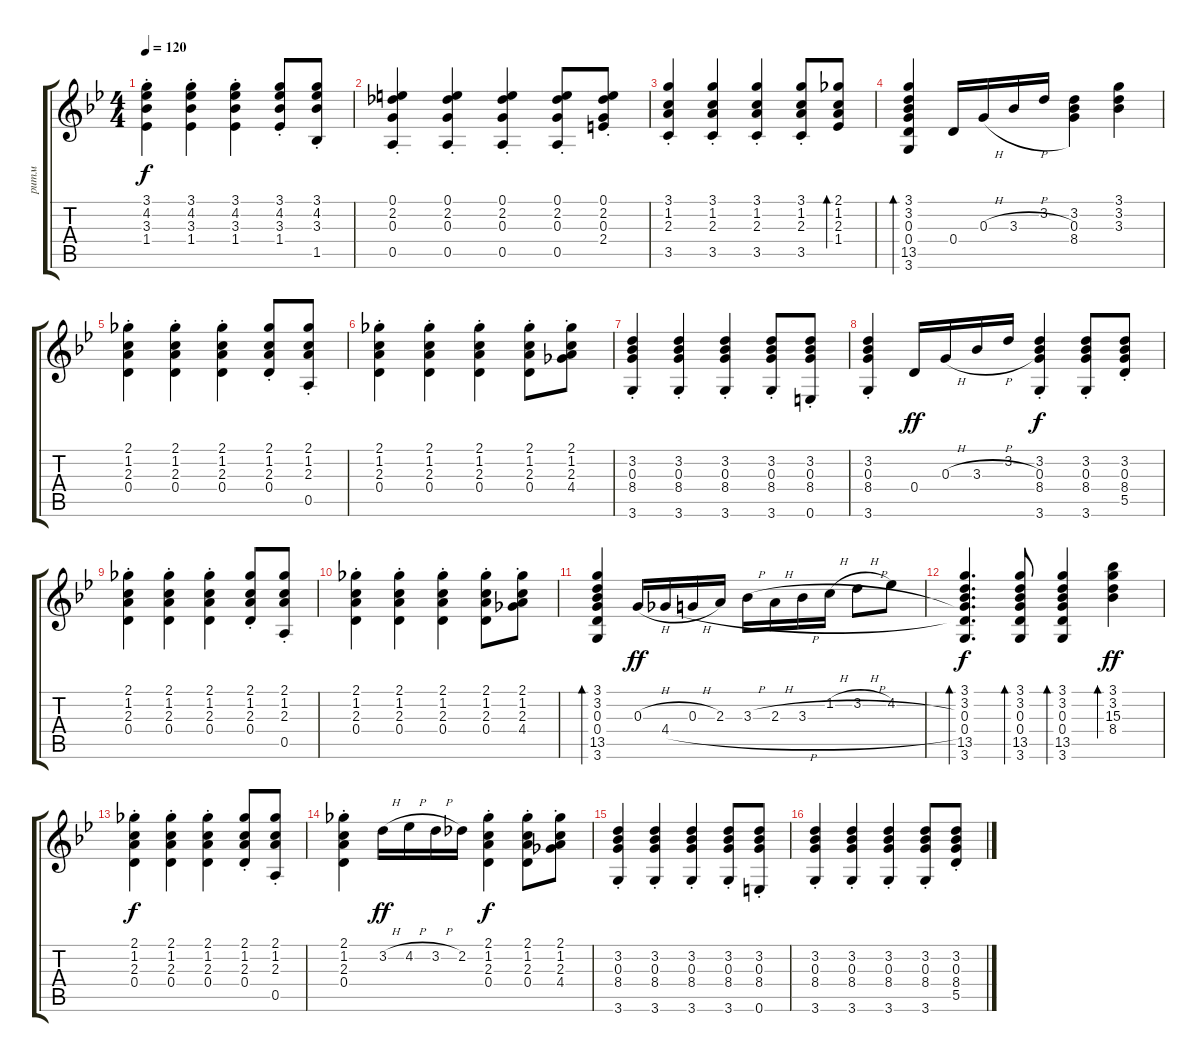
\track ("ритм" "ритм") {instrument acousticguitarsteel}
\staff {score tabs}
\tuning (E4 B3 G3 D3 A2 E2) {hide}
\ts (4 4)
\tempo 120
\clef g2
\ks gminor
(3.1{st} 4.2{st} 3.3{st} 1.4{st}).4{dy f} (3.1{st} 4.2{st} 3.3{st} 1.4{st}).4 (3.1{st} 4.2{st} 3.3{st} 1.4{st}).4 (3.1{st} 4.2{st} 3.3{st} 1.4{st}).8 (3.1{st} 4.2{st} 3.3{st} 1.5{st}).8 |
(0.1{st} 2.2{st} 0.3{st} 0.5{st}).4 (0.1{st} 2.2{st} 0.3{st} 0.5{st}).4 (0.1{st} 2.2{st} 0.3{st} 0.5{st}).4 (0.1{st} 2.2{st} 0.3{st} 0.5{st}).8 (0.1{st} 2.2{st} 0.3{st} 2.4{st}).8 |
(3.1{st} 1.2{st} 2.3{st} 3.5{st}).4 (3.1{st} 1.2{st} 2.3{st} 3.5{st}).4 (3.1{st} 1.2{st} 2.3{st} 3.5{st}).4 (3.1{st} 1.2{st} 2.3{st} 3.5{st}).8 (2.1 1.2 2.3 1.4).8{bd 30} |
(3.1 3.2 0.3 0.4 13.5 3.6).4{bd 30} 0.4.16 0.3{h}.16 3.3{h}.16 3.2.16 (3.2 0.3 8.4).4 (3.1 3.2 3.3).4 |
(2.1{st} 1.2{st} 2.3{st} 0.4{st}).4 (2.1{st} 1.2{st} 2.3{st} 0.4{st}).4 (2.1{st} 1.2{st} 2.3{st} 0.4{st}).4 (2.1{st} 1.2{st} 2.3{st} 0.4{st}).8 (2.1{st} 1.2{st} 2.3{st} 0.5{st}).8 |
(2.1{st} 1.2{st} 2.3{st} 0.4{st}).4 (2.1{st} 1.2{st} 2.3{st} 0.4{st}).4 (2.1{st} 1.2{st} 2.3{st} 0.4{st}).4 (2.1{st} 1.2{st} 2.3{st} 0.4{st}).8 (2.1{st} 1.2{st} 2.3{st} 4.4{st}).8 |
(3.2{st} 0.3{st} 8.4{st} 3.6{st}).4 (3.2{st} 0.3{st} 8.4{st} 3.6{st}).4 (3.2{st} 0.3{st} 8.4{st} 3.6{st}).4 (3.2{st} 0.3{st} 8.4{st} 3.6{st}).8 (3.2{st} 0.3{st} 8.4{st} 0.6{st}).8 |
(3.2{st} 0.3{st} 8.4{st} 3.6{st}).4 0.4.16{dy ff} 0.3{h}.16 3.3{h}.16 3.2.16 (3.2{st} 0.3{st} 8.4{st} 3.6{st}).4{dy f} (3.2{st} 0.3{st} 8.4{st} 3.6{st}).8 (3.2{st} 0.3{st} 8.4{st} 5.5{st}).8 |
(2.1{st} 1.2{st} 2.3{st} 0.4{st}).4 (2.1{st} 1.2{st} 2.3{st} 0.4{st}).4 (2.1{st} 1.2{st} 2.3{st} 0.4{st}).4 (2.1{st} 1.2{st} 2.3{st} 0.4{st}).8 (2.1{st} 1.2{st} 2.3{st} 0.5{st}).8 |
(2.1{st} 1.2{st} 2.3{st} 0.4{st}).4 (2.1{st} 1.2{st} 2.3{st} 0.4{st}).4 (2.1{st} 1.2{st} 2.3{st} 0.4{st}).4 (2.1{st} 1.2{st} 2.3{st} 0.4{st}).8 (2.1{st} 1.2{st} 2.3{st} 4.4{st}).8 |
(3.1 3.2 0.3 0.4 13.5 3.6).4{bd 30} 0.3{h}.16{dy ff} 4.4{h}.16 0.3{h}.16 2.3.16 3.3{h}.16 2.3{h}.16 3.3{h}.16 1.2{h}.16 3.2{h}.8 4.2.8 |
(3.1 3.2 0.3 0.4 13.5 3.6).4{d bd 30 dy f} (3.1 3.2 0.3 0.4 13.5 3.6).8{bd 30} (3.1 3.2 0.3 0.4 13.5 3.6).4{bd 30} (3.1 3.2 15.3 8.4).4{bd 30 dy ff} |
(2.1{st} 1.2{st} 2.3{st} 0.4{st}).4{dy f} (2.1{st} 1.2{st} 2.3{st} 0.4{st}).4 (2.1{st} 1.2{st} 2.3{st} 0.4{st}).4 (2.1{st} 1.2{st} 2.3{st} 0.4{st}).8 (2.1{st} 1.2{st} 2.3{st} 0.5{st}).8 |
(2.1{st} 1.2{st} 2.3{st} 0.4{st}).4 3.2{h}.16{dy ff} 4.2{h}.16 3.2{h}.16 2.2.16 (2.1{st} 1.2{st} 2.3{st} 0.4{st}).4{dy f} (2.1{st} 1.2{st} 2.3{st} 0.4{st}).8 (2.1{st} 1.2{st} 2.3{st} 4.4{st}).8 |
(3.2{st} 0.3{st} 8.4{st} 3.6{st}).4 (3.2{st} 0.3{st} 8.4{st} 3.6{st}).4 (3.2{st} 0.3{st} 8.4{st} 3.6{st}).4 (3.2{st} 0.3{st} 8.4{st} 3.6{st}).8 (3.2{st} 0.3{st} 8.4{st} 0.6{st}).8 |
(3.2{st} 0.3{st} 8.4{st} 3.6{st}).4 (3.2{st} 0.3{st} 8.4{st} 3.6{st}).4 (3.2{st} 0.3{st} 8.4{st} 3.6{st}).4 (3.2{st} 0.3{st} 8.4{st} 3.6{st}).8 (3.2{st} 0.3{st} 8.4{st} 5.5{st}).8
